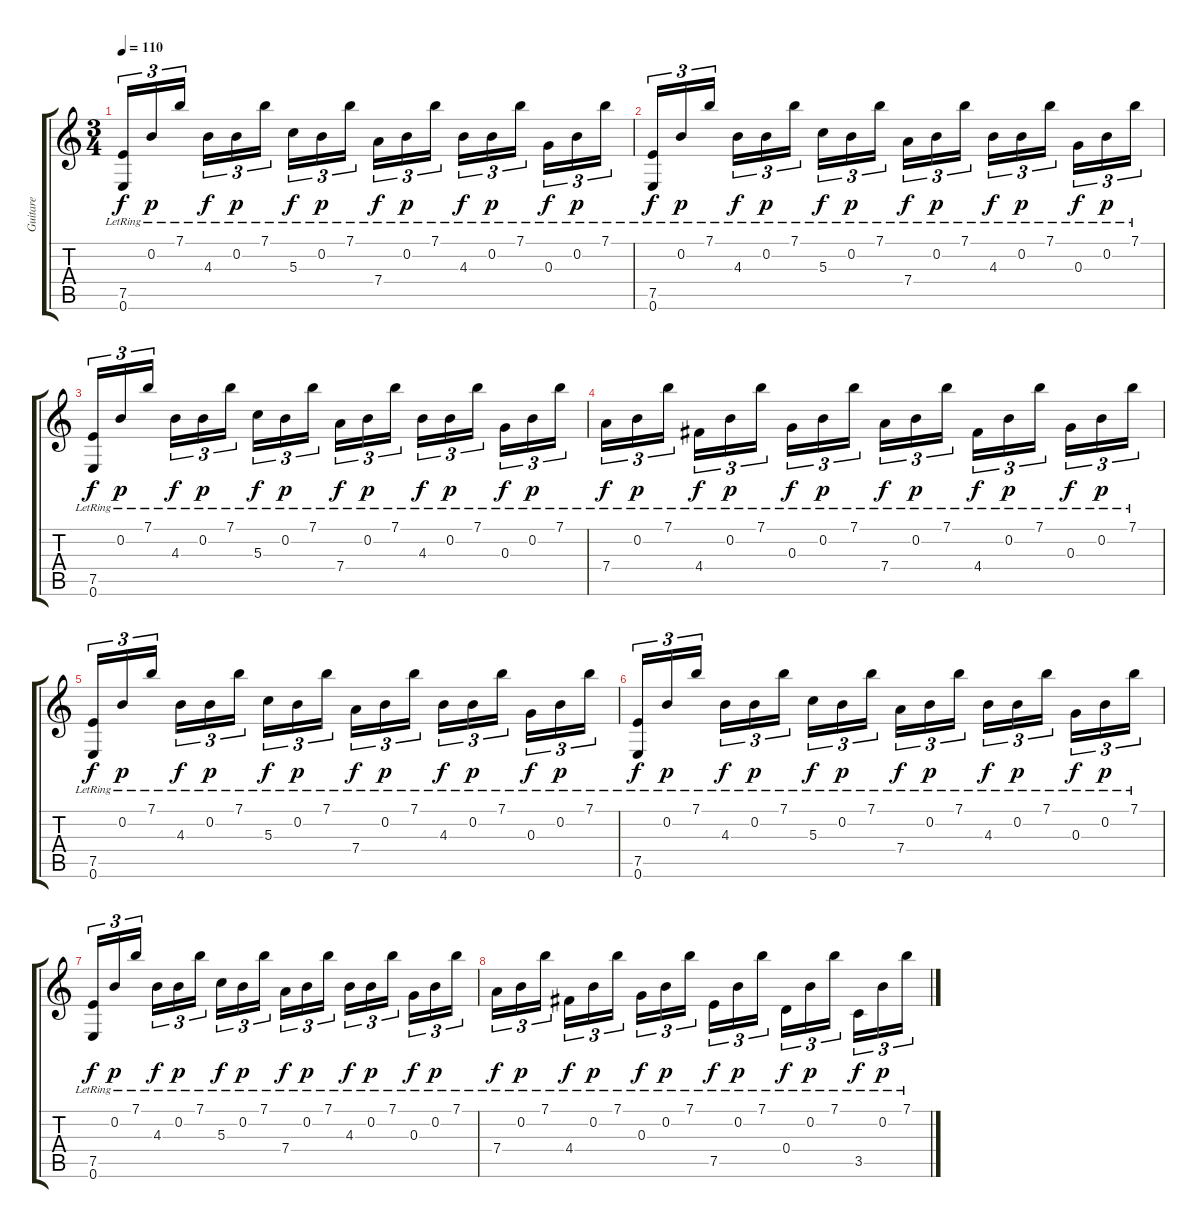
\track ("Guitare" "Guitare") {instrument acousticguitarnylon}
\staff {score tabs}
\tuning (E4 B3 G3 D3 A2 E2) {hide}
\ts (3 4)
\tempo 110
\clef g2
\ks c
(7.5{lr} 0.6{lr}).16{tu (3 2) dy f} 0.2{lr}.16{tu (3 2) dy p} 7.1{lr}.16{tu (3 2)} 4.3{lr}.16{tu (3 2) dy f} 0.2{lr}.16{tu (3 2) dy p} 7.1{lr}.16{tu (3 2)} 5.3{lr}.16{tu (3 2) dy f} 0.2{lr}.16{tu (3 2) dy p} 7.1{lr}.16{tu (3 2)} 7.4{lr}.16{tu (3 2) dy f} 0.2{lr}.16{tu (3 2) dy p} 7.1{lr}.16{tu (3 2)} 4.3{lr}.16{tu (3 2) dy f} 0.2{lr}.16{tu (3 2) dy p} 7.1{lr}.16{tu (3 2)} 0.3{lr}.16{tu (3 2) dy f} 0.2{lr}.16{tu (3 2) dy p} 7.1{lr}.16{tu (3 2)} |
(7.5{lr} 0.6{lr}).16{tu (3 2) dy f} 0.2{lr}.16{tu (3 2) dy p} 7.1{lr}.16{tu (3 2)} 4.3{lr}.16{tu (3 2) dy f} 0.2{lr}.16{tu (3 2) dy p} 7.1{lr}.16{tu (3 2)} 5.3{lr}.16{tu (3 2) dy f} 0.2{lr}.16{tu (3 2) dy p} 7.1{lr}.16{tu (3 2)} 7.4{lr}.16{tu (3 2) dy f} 0.2{lr}.16{tu (3 2) dy p} 7.1{lr}.16{tu (3 2)} 4.3{lr}.16{tu (3 2) dy f} 0.2{lr}.16{tu (3 2) dy p} 7.1{lr}.16{tu (3 2)} 0.3{lr}.16{tu (3 2) dy f} 0.2{lr}.16{tu (3 2) dy p} 7.1{lr}.16{tu (3 2)} |
(7.5{lr} 0.6{lr}).16{tu (3 2) dy f} 0.2{lr}.16{tu (3 2) dy p} 7.1{lr}.16{tu (3 2)} 4.3{lr}.16{tu (3 2) dy f} 0.2{lr}.16{tu (3 2) dy p} 7.1{lr}.16{tu (3 2)} 5.3{lr}.16{tu (3 2) dy f} 0.2{lr}.16{tu (3 2) dy p} 7.1{lr}.16{tu (3 2)} 7.4{lr}.16{tu (3 2) dy f} 0.2{lr}.16{tu (3 2) dy p} 7.1{lr}.16{tu (3 2)} 4.3{lr}.16{tu (3 2) dy f} 0.2{lr}.16{tu (3 2) dy p} 7.1{lr}.16{tu (3 2)} 0.3{lr}.16{tu (3 2) dy f} 0.2{lr}.16{tu (3 2) dy p} 7.1{lr}.16{tu (3 2)} |
7.4{lr}.16{tu (3 2) dy f} 0.2{lr}.16{tu (3 2) dy p} 7.1{lr}.16{tu (3 2)} 4.4{lr}.16{tu (3 2) dy f} 0.2{lr}.16{tu (3 2) dy p} 7.1{lr}.16{tu (3 2)} 0.3{lr}.16{tu (3 2) dy f} 0.2{lr}.16{tu (3 2) dy p} 7.1{lr}.16{tu (3 2)} 7.4{lr}.16{tu (3 2) dy f} 0.2{lr}.16{tu (3 2) dy p} 7.1{lr}.16{tu (3 2)} 4.4{lr}.16{tu (3 2) dy f} 0.2{lr}.16{tu (3 2) dy p} 7.1{lr}.16{tu (3 2)} 0.3{lr}.16{tu (3 2) dy f} 0.2{lr}.16{tu (3 2) dy p} 7.1{lr}.16{tu (3 2)} |
(7.5{lr} 0.6{lr}).16{tu (3 2) dy f} 0.2{lr}.16{tu (3 2) dy p} 7.1{lr}.16{tu (3 2)} 4.3{lr}.16{tu (3 2) dy f} 0.2{lr}.16{tu (3 2) dy p} 7.1{lr}.16{tu (3 2)} 5.3{lr}.16{tu (3 2) dy f} 0.2{lr}.16{tu (3 2) dy p} 7.1{lr}.16{tu (3 2)} 7.4{lr}.16{tu (3 2) dy f} 0.2{lr}.16{tu (3 2) dy p} 7.1{lr}.16{tu (3 2)} 4.3{lr}.16{tu (3 2) dy f} 0.2{lr}.16{tu (3 2) dy p} 7.1{lr}.16{tu (3 2)} 0.3{lr}.16{tu (3 2) dy f} 0.2{lr}.16{tu (3 2) dy p} 7.1{lr}.16{tu (3 2)} |
(7.5{lr} 0.6{lr}).16{tu (3 2) dy f} 0.2{lr}.16{tu (3 2) dy p} 7.1{lr}.16{tu (3 2)} 4.3{lr}.16{tu (3 2) dy f} 0.2{lr}.16{tu (3 2) dy p} 7.1{lr}.16{tu (3 2)} 5.3{lr}.16{tu (3 2) dy f} 0.2{lr}.16{tu (3 2) dy p} 7.1{lr}.16{tu (3 2)} 7.4{lr}.16{tu (3 2) dy f} 0.2{lr}.16{tu (3 2) dy p} 7.1{lr}.16{tu (3 2)} 4.3{lr}.16{tu (3 2) dy f} 0.2{lr}.16{tu (3 2) dy p} 7.1{lr}.16{tu (3 2)} 0.3{lr}.16{tu (3 2) dy f} 0.2{lr}.16{tu (3 2) dy p} 7.1{lr}.16{tu (3 2)} |
(7.5{lr} 0.6{lr}).16{tu (3 2) dy f} 0.2{lr}.16{tu (3 2) dy p} 7.1{lr}.16{tu (3 2)} 4.3{lr}.16{tu (3 2) dy f} 0.2{lr}.16{tu (3 2) dy p} 7.1{lr}.16{tu (3 2)} 5.3{lr}.16{tu (3 2) dy f} 0.2{lr}.16{tu (3 2) dy p} 7.1{lr}.16{tu (3 2)} 7.4{lr}.16{tu (3 2) dy f} 0.2{lr}.16{tu (3 2) dy p} 7.1{lr}.16{tu (3 2)} 4.3{lr}.16{tu (3 2) dy f} 0.2{lr}.16{tu (3 2) dy p} 7.1{lr}.16{tu (3 2)} 0.3{lr}.16{tu (3 2) dy f} 0.2{lr}.16{tu (3 2) dy p} 7.1{lr}.16{tu (3 2)} |
7.4{lr}.16{tu (3 2) dy f} 0.2{lr}.16{tu (3 2) dy p} 7.1{lr}.16{tu (3 2)} 4.4{lr}.16{tu (3 2) dy f} 0.2{lr}.16{tu (3 2) dy p} 7.1{lr}.16{tu (3 2)} 0.3{lr}.16{tu (3 2) dy f} 0.2{lr}.16{tu (3 2) dy p} 7.1{lr}.16{tu (3 2)} 7.5{lr}.16{tu (3 2) dy f} 0.2{lr}.16{tu (3 2) dy p} 7.1{lr}.16{tu (3 2)} 0.4{lr}.16{tu (3 2) dy f} 0.2{lr}.16{tu (3 2) dy p} 7.1{lr}.16{tu (3 2)} 3.5{lr}.16{tu (3 2) dy f} 0.2{lr}.16{tu (3 2) dy p} 7.1{lr}.16{tu (3 2)}
